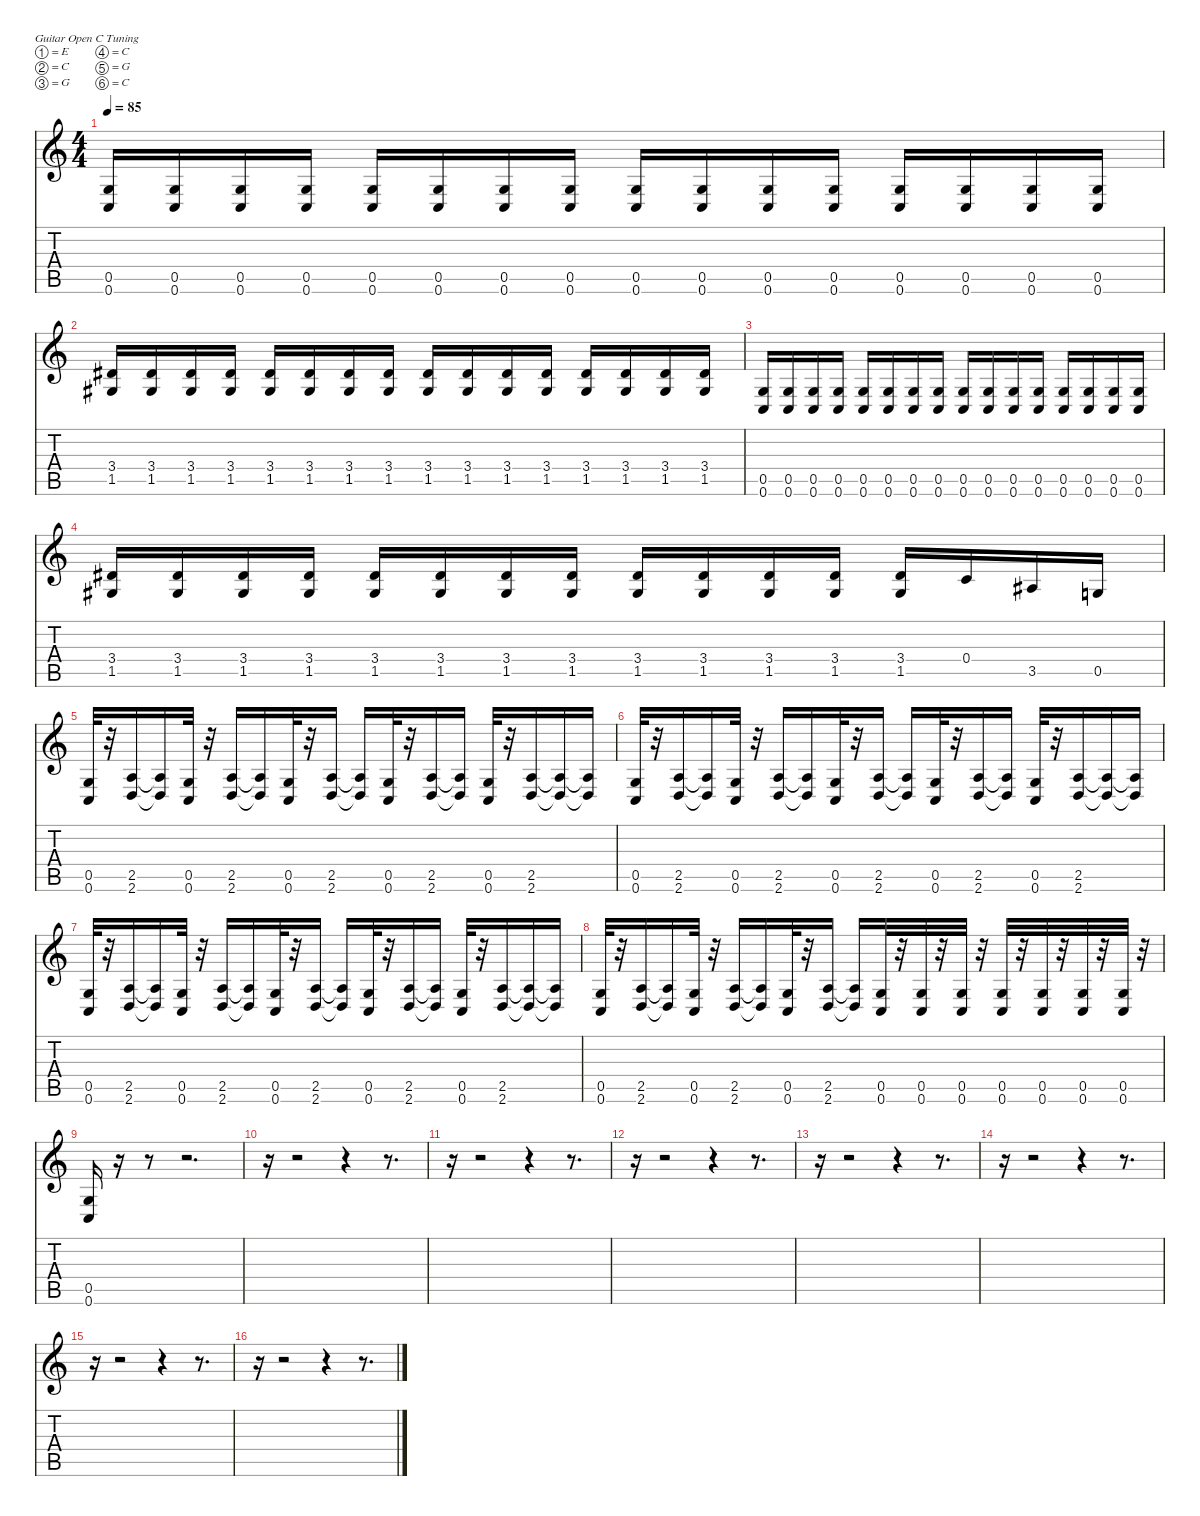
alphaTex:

\defaultSystemsLayout 4
\hideDynamics
\bracketExtendMode nobrackets
\singleTrackTrackNamePolicy hidden
\multiTrackTrackNamePolicy hidden
\firstSystemTrackNameMode fullname
\firstSystemTrackNameOrientation horizontal
\otherSystemsTrackNameOrientation horizontal
\track ("Guitar 2" "dist.guit.") {instrument distortionguitar}
\staff {score tabs}
\tuning (E4 C4 G3 C3 G2 C2)
\ts (4 4)
\tempo 85
\clef g2
\ks c
(0.5 0.6).16{dy f} (0.5 0.6).16 (0.5 0.6).16 (0.5 0.6).16 (0.5 0.6).16 (0.5 0.6).16 (0.5 0.6).16 (0.5 0.6).16 (0.5 0.6).16 (0.5 0.6).16 (0.5 0.6).16 (0.5 0.6).16 (0.5 0.6).16 (0.5 0.6).16 (0.5 0.6).16 (0.5 0.6).16 |
(3.4{acc #} 1.5{acc #}).16 (3.4{acc #} 1.5{acc #}).16 (3.4{acc #} 1.5{acc #}).16 (3.4{acc #} 1.5{acc #}).16 (3.4{acc #} 1.5{acc #}).16 (3.4{acc #} 1.5{acc #}).16 (3.4{acc #} 1.5{acc #}).16 (3.4{acc #} 1.5{acc #}).16 (3.4{acc #} 1.5{acc #}).16 (3.4{acc #} 1.5{acc #}).16 (3.4{acc #} 1.5{acc #}).16 (3.4{acc #} 1.5{acc #}).16 (3.4{acc #} 1.5{acc #}).16 (3.4{acc #} 1.5{acc #}).16 (3.4{acc #} 1.5{acc #}).16 (3.4{acc #} 1.5{acc #}).16 |
(0.5 0.6).16 (0.5 0.6).16 (0.5 0.6).16 (0.5 0.6).16 (0.5 0.6).16 (0.5 0.6).16 (0.5 0.6).16 (0.5 0.6).16 (0.5 0.6).16 (0.5 0.6).16 (0.5 0.6).16 (0.5 0.6).16 (0.5 0.6).16 (0.5 0.6).16 (0.5 0.6).16 (0.5 0.6).16 |
(3.4{acc #} 1.5{acc #}).16 (3.4{acc #} 1.5{acc #}).16 (3.4{acc #} 1.5{acc #}).16 (3.4{acc #} 1.5{acc #}).16 (3.4{acc #} 1.5{acc #}).16 (3.4{acc #} 1.5{acc #}).16 (3.4{acc #} 1.5{acc #}).16 (3.4{acc #} 1.5{acc #}).16 (3.4{acc #} 1.5{acc #}).16 (3.4{acc #} 1.5{acc #}).16 (3.4{acc #} 1.5{acc #}).16 (3.4{acc #} 1.5{acc #}).16 (3.4{acc #} 1.5{acc #}).16 0.4.16 3.5{acc #}.16 0.5.16 |
(0.5 0.6).32 r.32 (2.5 2.6).16 (2.5{t} 2.6{t}).16 (0.5 0.6).32 r.32 (2.5 2.6).16 (2.5{t} 2.6{t}).16 (0.5 0.6).32 r.32 (2.5 2.6).16 (2.5{t} 2.6{t}).16 (0.5 0.6).32 r.32 (2.5 2.6).16 (2.5{t} 2.6{t}).16 (0.5 0.6).32 r.32 (2.5 2.6).16 (2.5{t} 2.6{t}).16 (2.5{t} 2.6{t}).16 |
(0.5 0.6).32 r.32 (2.5 2.6).16 (2.5{t} 2.6{t}).16 (0.5 0.6).32 r.32 (2.5 2.6).16 (2.5{t} 2.6{t}).16 (0.5 0.6).32 r.32 (2.5 2.6).16 (2.5{t} 2.6{t}).16 (0.5 0.6).32 r.32 (2.5 2.6).16 (2.5{t} 2.6{t}).16 (0.5 0.6).32 r.32 (2.5 2.6).16 (2.5{t} 2.6{t}).16 (2.5{t} 2.6{t}).16 |
(0.5 0.6).32 r.32 (2.5 2.6).16 (2.5{t} 2.6{t}).16 (0.5 0.6).32 r.32 (2.5 2.6).16 (2.5{t} 2.6{t}).16 (0.5 0.6).32 r.32 (2.5 2.6).16 (2.5{t} 2.6{t}).16 (0.5 0.6).32 r.32 (2.5 2.6).16 (2.5{t} 2.6{t}).16 (0.5 0.6).32 r.32 (2.5 2.6).16 (2.5{t} 2.6{t}).16 (2.5{t} 2.6{t}).16 |
(0.5 0.6).32 r.32 (2.5 2.6).16 (2.5{t} 2.6{t}).16 (0.5 0.6).32 r.32 (2.5 2.6).16 (2.5{t} 2.6{t}).16 (0.5 0.6).32 r.32 (2.5 2.6).16 (2.5{t} 2.6{t}).16 (0.5 0.6).32 r.32 (0.5 0.6).32 r.32 (0.5 0.6).32 r.32 (0.5 0.6).32 r.32 (0.5 0.6).32 r.32 (0.5 0.6).32 r.32 (0.5 0.6).32 r.32 |
(0.5 0.6).16 r.16 r.8 r.2{d} |
r.16 r.2 r.4 r.8{d} |
r.16 r.2 r.4 r.8{d} |
r.16 r.2 r.4 r.8{d} |
r.16 r.2 r.4 r.8{d} |
r.16 r.2 r.4 r.8{d} |
r.16 r.2 r.4 r.8{d} |
r.16 r.2 r.4 r.8{d}
